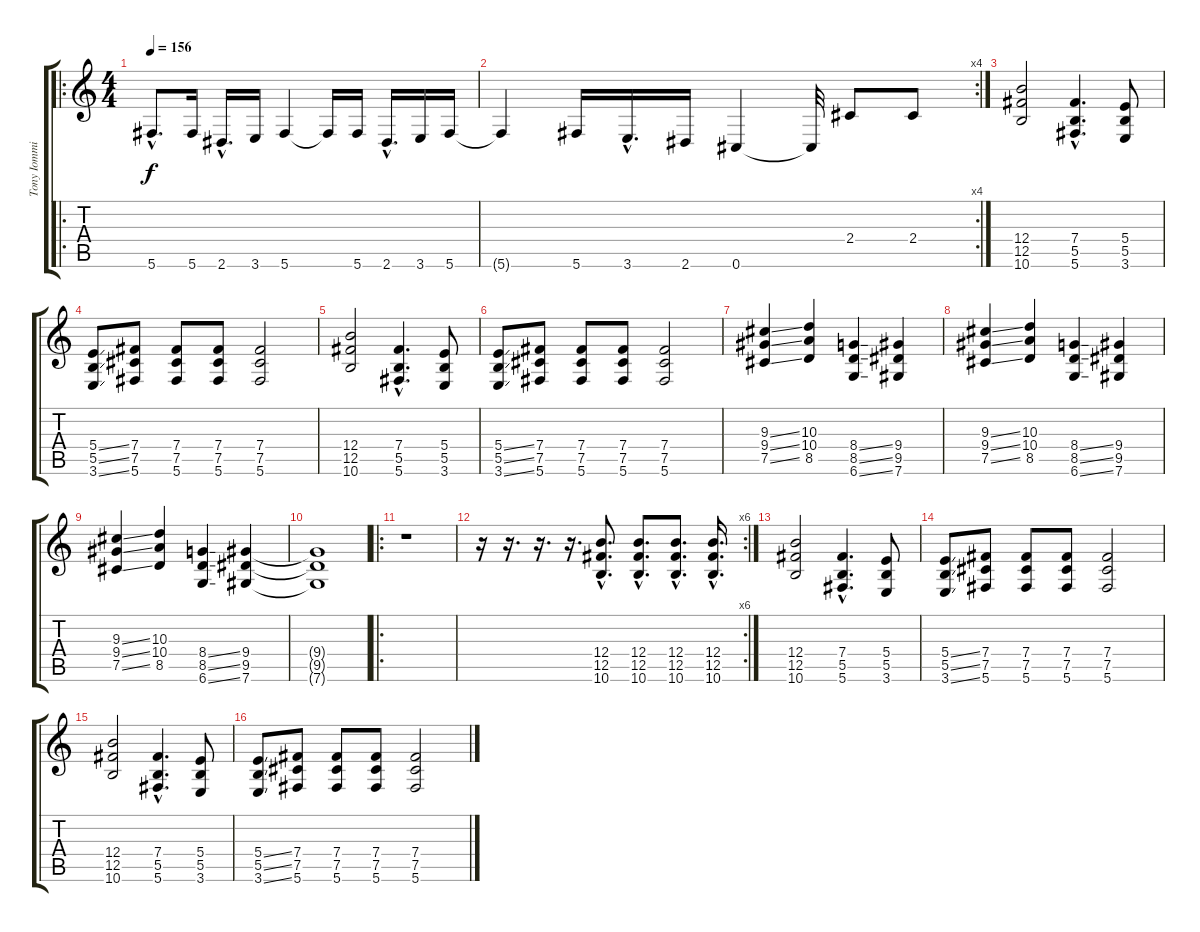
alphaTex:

\track ("Tony Iommi" "Tony Iommi") {instrument distortionguitar}
\staff {score tabs}
\tuning (Db4 Ab3 E3 B2 Gb2 Db2) {hide}
\ro
\ts (4 4)
\tempo 156
\clef g2
\ks c
5.6{hac}.8{d dy f} 5.6.16 2.6{hac}.16{d} 3.6.16 5.6.4 5.6{t}.16 5.6.16 2.6{hac}.16{d} 3.6.16 5.6.16 |
\rc 4
5.6{t}.4 5.6.16 3.6{hac}.16{d} 2.6.16 0.6.4 0.6{t}.32 2.4.8 2.4.8 |
(12.4 12.5 10.6).2 (7.4{hac} 5.5{hac} 5.6{hac}).4{d} (5.4 5.5 3.6).8 |
(5.4{ss} 5.5{ss} 3.6{ss}).8 (7.4 7.5 5.6).8 (7.4 7.5 5.6).8 (7.4 7.5 5.6).8 (7.4 7.5 5.6).2 |
(12.4 12.5 10.6).2 (7.4{hac} 5.5{hac} 5.6{hac}).4{d} (5.4 5.5 3.6).8 |
(5.4{ss} 5.5{ss} 3.6{ss}).8 (7.4 7.5 5.6).8 (7.4 7.5 5.6).8 (7.4 7.5 5.6).8 (7.4 7.5 5.6).2 |
(9.3{ss} 9.4{ss} 7.5{ss}).4 (10.3 10.4 8.5).4 (8.4{ss} 8.5{ss} 6.6{ss}).4 (9.4 9.5 7.6).4 |
(9.3{ss} 9.4{ss} 7.5{ss}).4 (10.3 10.4 8.5).4 (8.4{ss} 8.5{ss} 6.6{ss}).4 (9.4 9.5 7.6).4 |
(9.3{ss} 9.4{ss} 7.5{ss}).4 (10.3 10.4 8.5).4 (8.4{ss} 8.5{ss} 6.6{ss}).4 (9.4 9.5 7.6).4 |
(9.4{t} 9.5{t} 7.6{t}).1 |
\ro
r.1 |
\rc 6
r.16 r.16{d} r.16{d} r.16{d} (12.4{hac} 12.5{hac} 10.6{hac}).8{d} (12.4{hac} 12.5{hac} 10.6{hac}).8{d} (12.4{hac} 12.5{hac} 10.6{hac}).8{d} (12.4{hac} 12.5{hac} 10.6{hac}).16{d} |
(12.4 12.5 10.6).2 (7.4{hac} 5.5{hac} 5.6{hac}).4{d} (5.4 5.5 3.6).8 |
(5.4{ss} 5.5{ss} 3.6{ss}).8 (7.4 7.5 5.6).8 (7.4 7.5 5.6).8 (7.4 7.5 5.6).8 (7.4 7.5 5.6).2 |
(12.4 12.5 10.6).2 (7.4{hac} 5.5{hac} 5.6{hac}).4{d} (5.4 5.5 3.6).8 |
(5.4{ss} 5.5{ss} 3.6{ss}).8 (7.4 7.5 5.6).8 (7.4 7.5 5.6).8 (7.4 7.5 5.6).8 (7.4 7.5 5.6).2
